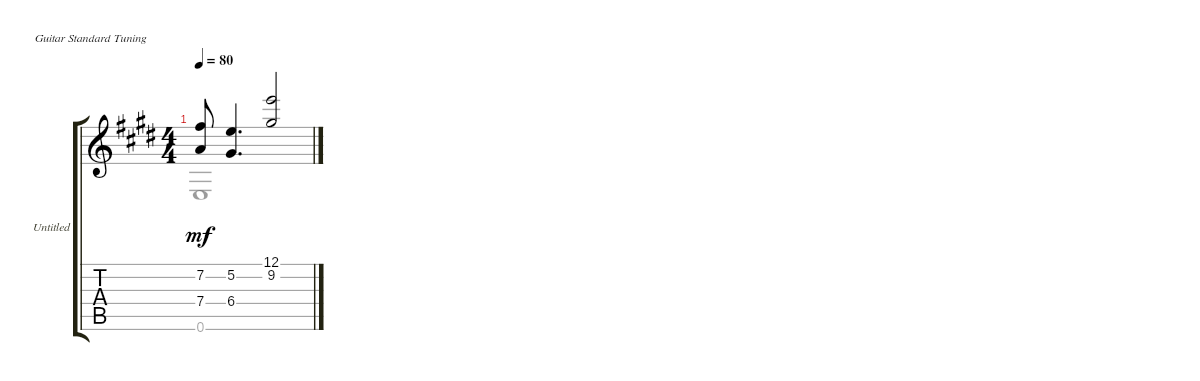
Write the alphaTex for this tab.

\bracketExtendMode groupsimilarinstruments
\firstSystemTrackNameOrientation horizontal
\otherSystemsTrackNameOrientation horizontal
\track ("Untitled" "Untitled") {instrument acousticguitarnylon}
\staff {score tabs}
\tuning (E4 B3 G3 D3 A2 E2)
\voice
\ts (4 4)
\tempo 80
\clef g2
\ks e
(7.2 7.4).8{dy mf} (5.2 6.4).4{d} (12.1 9.2).2
\voice
\clef g2
\ottava regular
\simile none
\ks e
0.6.1{dy mf}
